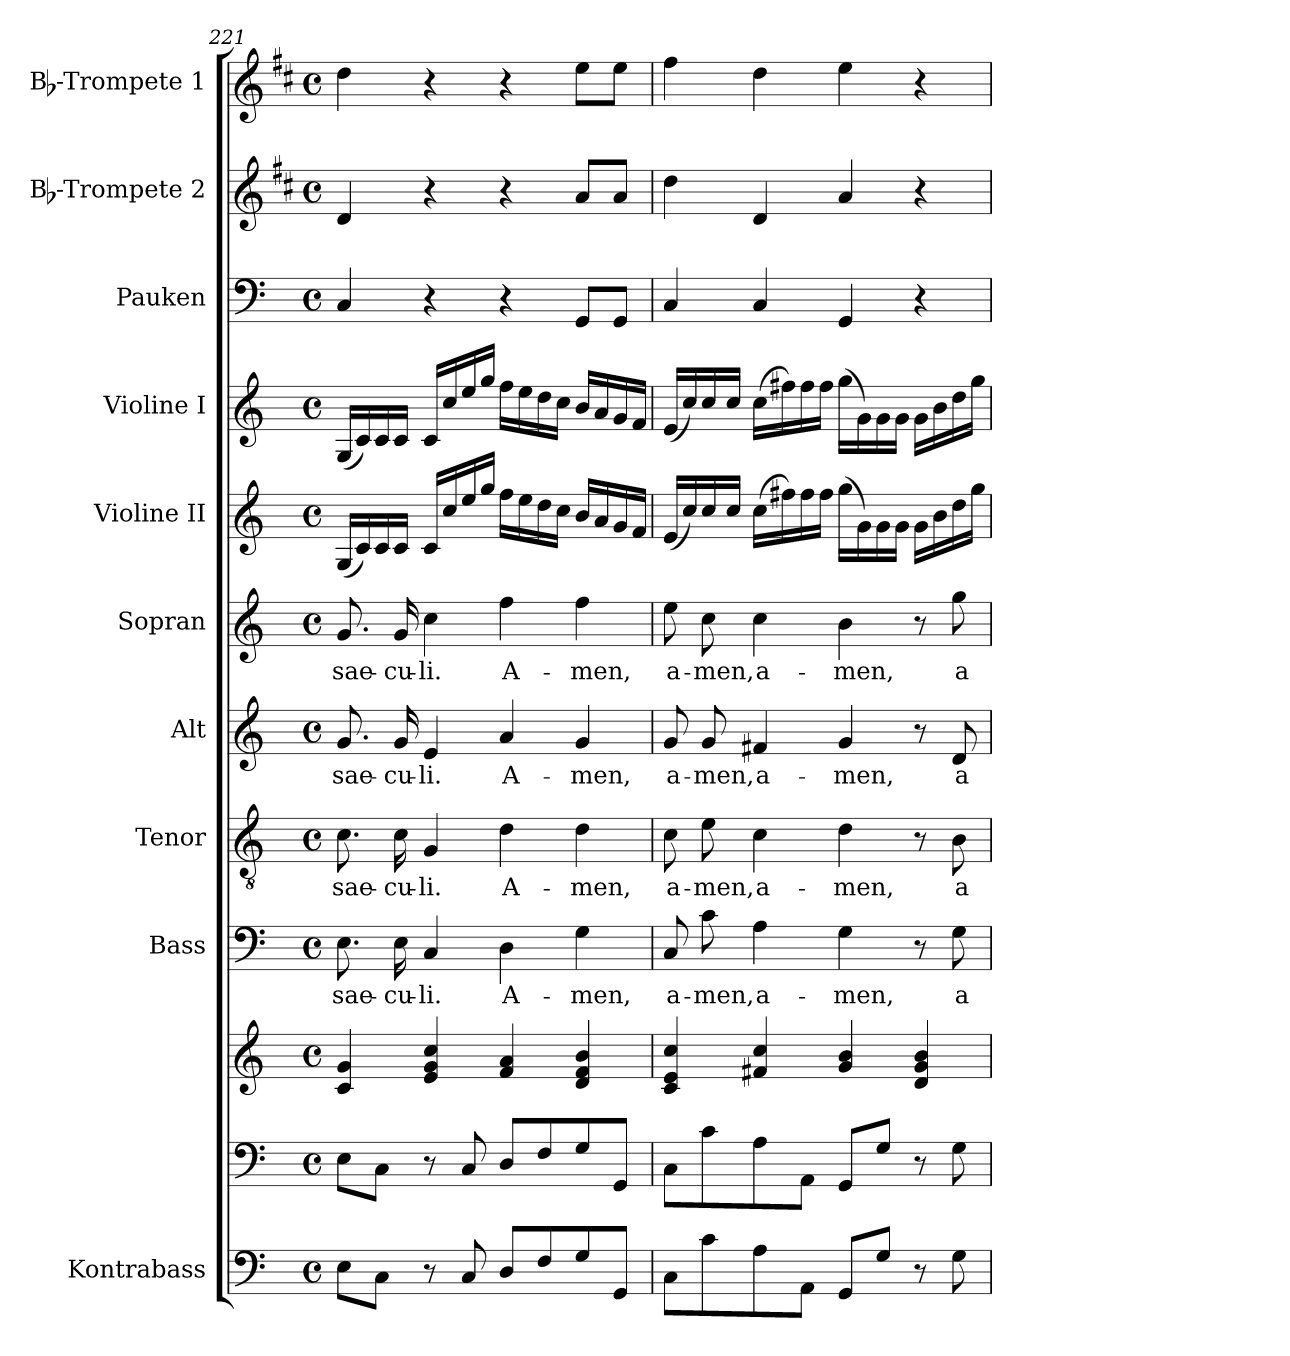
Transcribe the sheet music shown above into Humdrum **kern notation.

**kern	**kern	**kern	**kern	**text	**kern	**text	**kern	**text	**kern	**text	**kern	**kern	**kern	**kern	**kern
*part11	*part10	*part10	*part9	*part9	*part8	*part8	*part7	*part7	*part6	*part6	*part5	*part4	*part3	*part2	*part1
*staff12	*staff11	*staff10	*staff9	*staff9	*staff8	*staff8	*staff7	*staff7	*staff6	*staff6	*staff5	*staff4	*staff3	*staff2	*staff1
*I"Kontrabass	*	*	*I"Bass	*	*I"Tenor	*	*I"Alt	*	*I"Sopran	*	*I"Violine II	*I"Violine I	*I"Pauken	*I"Bb-Trompete 2	*I"Bb-Trompete 1
*I'Kb.	*	*	*I'B.	*	*I'T.	*	*I'A.	*	*I'S.	*	*I'Vl. II	*I'Vl. I	*I'Pk.	*I'Bb Trp. 2	*I'Bb Trp. 1
!!LO:PB:g=z
*clefF4	*clefF4	*clefG2	*clefF4	*	*clefGv2	*	*clefG2	*	*clefG2	*	*clefG2	*clefG2	*clefF4	*clefG2	*clefG2
*ITrd7c12	*	*	*	*	*	*	*	*	*	*	*	*	*	*ITrd1c2	*ITrd1c2
*k[]	*k[]	*k[]	*k[]	*	*k[]	*	*k[]	*	*k[]	*	*k[]	*k[]	*k[]	*k[]	*k[]
*C:	*C:	*C:	*C:	*	*C:	*	*C:	*	*C:	*	*C:	*C:	*C:	*C:	*C:
*M4/4	*M4/4	*M4/4	*M4/4	*	*M4/4	*	*M4/4	*	*M4/4	*	*M4/4	*M4/4	*M4/4	*M4/4	*M4/4
*met(c)	*met(c)	*met(c)	*met(c)	*	*met(c)	*	*met(c)	*	*met(c)	*	*met(c)	*met(c)	*met(c)	*met(c)	*met(c)
=221	=221	=221	=221	=221	=221	=221	=221	=221	=221	=221	=221	=221	=221	=221	=221
!	!	!	!	!LO:LY:b	!	!LO:LY:b	!	!LO:LY:b	!	!LO:LY:b	!	!	!	!	!
8EE\L	8E\L	4c/ 4g/	8.E\	sae-	8.c\	sae-	8.g/	sae-	8.g/	sae-	(<16G/LL	(<16G/LL	4C/	4c/	4cc\
.	.	.	.	.	.	.	.	.	.	.	16c/)	16c/)	.	.	.
8CC\J	8C\J	.	.	.	.	.	.	.	.	.	16c/	16c/	.	.	.
!	!	!	!	!LO:LY:b	!	!LO:LY:b	!	!LO:LY:b	!	!LO:LY:b	!	!	!	!	!
.	.	.	16E\	-cu-	16c\	-cu-	16g/	-cu-	16g/	-cu-	16c/JJ	16c/JJ	.	.	.
!	!	!	!	!LO:LY:b	!	!LO:LY:b	!	!LO:LY:b	!	!LO:LY:b	!	!	!	!	!
8r	8r	4e/ 4g/ 4cc/	4C/	-li.	4G/	-li.	4e/	-li.	4cc\	-li.	16c/LL	16c/LL	4r	4r	4r
.	.	.	.	.	.	.	.	.	.	.	16cc/	16cc/	.	.	.
8CC/	8C/	.	.	.	.	.	.	.	.	.	16ee/	16ee/	.	.	.
.	.	.	.	.	.	.	.	.	.	.	16gg/JJ	16gg/JJ	.	.	.
!	!	!	!	!LO:LY:b	!	!LO:LY:b	!	!LO:LY:b	!	!LO:LY:b	!	!	!	!	!
8DD/L	8D/L	4f/ 4a/	4D\	A-	4d\	A-	4a/	A-	4ff\	A-	16ff\LL	16ff\LL	4r	4r	4r
.	.	.	.	.	.	.	.	.	.	.	16ee\	16ee\	.	.	.
8FF/	8F/	.	.	.	.	.	.	.	.	.	16dd\	16dd\	.	.	.
.	.	.	.	.	.	.	.	.	.	.	16cc\JJ	16cc\JJ	.	.	.
!	!	!	!	!LO:LY:b	!	!LO:LY:b	!	!LO:LY:b	!	!LO:LY:b	!	!	!	!	!
8GG/	8G/	4d/ 4f/ 4b/	4G\	-men,	4d\	-men,	4g/	-men,	4ff\	-men,	16b/LL	16b/LL	8GG/L	8g/L	8dd\L
.	.	.	.	.	.	.	.	.	.	.	16a/	16a/	.	.	.
8GGG/J	8GG/J	.	.	.	.	.	.	.	.	.	16g/	16g/	8GG/J	8g/J	8dd\J
.	.	.	.	.	.	.	.	.	.	.	16f/JJ	16f/JJ	.	.	.
=222	=222	=222	=222	=222	=222	=222	=222	=222	=222	=222	=222	=222	=222	=222	=222
!	!	!	!	!LO:LY:b	!	!LO:LY:b	!	!LO:LY:b	!	!LO:LY:b	!	!	!	!	!
8CC\L	8C\L	4c/ 4e/ 4cc/	8C/	a-	8c\	a-	8g/	a-	8ee\	a-	(<16e/LL	(<16e/LL	4C/	4cc\	4ee\
.	.	.	.	.	.	.	.	.	.	.	16cc/)	16cc/)	.	.	.
!	!	!	!	!LO:LY:b	!	!LO:LY:b	!	!LO:LY:b	!	!LO:LY:b	!	!	!	!	!
8C\	8c\	.	8c\	-men,	8e\	-men,	8g/	-men,	8cc\	-men,	16cc/	16cc/	.	.	.
.	.	.	.	.	.	.	.	.	.	.	16cc/JJ	16cc/JJ	.	.	.
!	!	!	!	!LO:LY:b	!	!LO:LY:b	!	!LO:LY:b	!	!LO:LY:b	!	!	!	!	!
8AA\	8A\	4f#X/ 4cc/	4A\	a-	4c\	a-	4f#X/	a-	4cc\	a-	(>16cc\LL	(>16cc\LL	4C/	4c/	4cc\
.	.	.	.	.	.	.	.	.	.	.	16ff#X\)	16ff#X\)	.	.	.
8AAA\J	8AA\J	.	.	.	.	.	.	.	.	.	16ff#\	16ff#\	.	.	.
.	.	.	.	.	.	.	.	.	.	.	16ff#\JJ	16ff#\JJ	.	.	.
!	!	!	!	!LO:LY:b	!	!LO:LY:b	!	!LO:LY:b	!	!LO:LY:b	!	!	!	!	!
8GGG/L	8GG/L	4g/ 4b/	4G\	-men,	4d\	-men,	4g/	-men,	4b\	-men,	(>16gg\LL	(>16gg\LL	4GG/	4g/	4dd\
.	.	.	.	.	.	.	.	.	.	.	16g\)	16g\)	.	.	.
8GG/J	8G/J	.	.	.	.	.	.	.	.	.	16g\	16g\	.	.	.
.	.	.	.	.	.	.	.	.	.	.	16g\JJ	16g\JJ	.	.	.
8r	8r	4d/ 4g/ 4b/	8r	.	8r	.	8r	.	8r	.	16g\LL	16g\LL	4r	4r	4r
.	.	.	.	.	.	.	.	.	.	.	16b\	16b\	.	.	.
!	!	!	!	!LO:LY:b	!	!LO:LY:b	!	!LO:LY:b	!	!LO:LY:b	!	!	!	!	!
8GG\	8G\	.	8G\	a-	8B\	a-	8d/	a-	8gg\	a-	16dd\	16dd\	.	.	.
.	.	.	.	.	.	.	.	.	.	.	16gg\JJ	16gg\JJ	.	.	.
=	=	=	=	=	=	=	=	=	=	=	=	=	=	=	=
*-	*-	*-	*-	*-	*-	*-	*-	*-	*-	*-	*-	*-	*-	*-	*-
